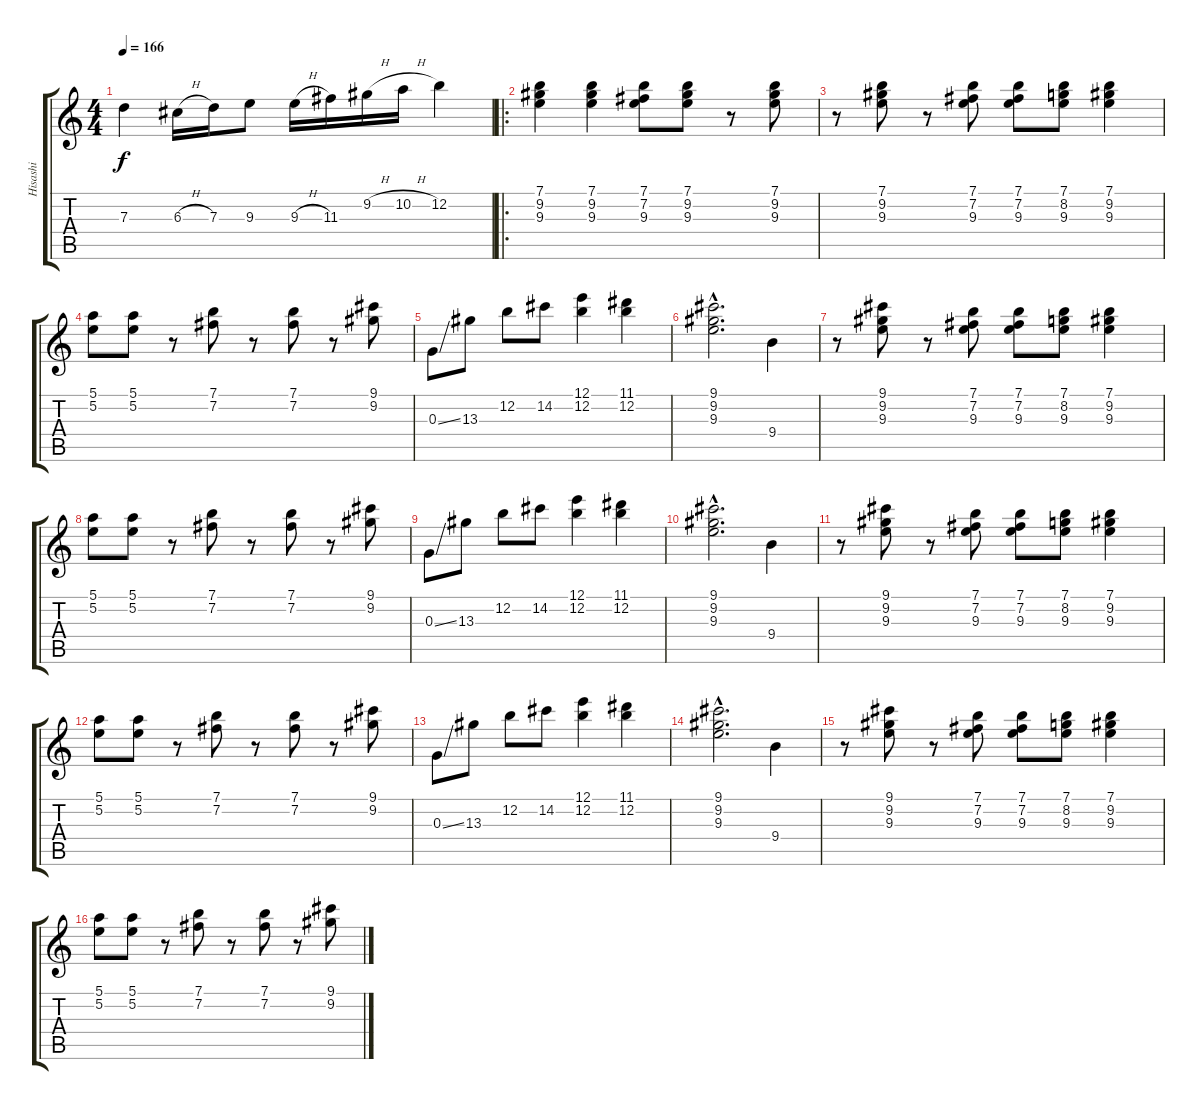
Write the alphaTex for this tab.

\track ("Hisashi" "Hisashi") {instrument overdrivenguitar}
\staff {score tabs}
\tuning (E4 B3 G3 D3 A2 E2) {hide}
\ts (4 4)
\tempo 166
\clef g2
\ks c
7.3.4{dy f volume 16} 6.3{h}.16 7.3.16 9.3.8 9.3{h}.16 11.3.16 9.2{h}.16 10.2{h}.16 12.2.4 |
\ro
(7.1 9.2 9.3).4{volume 16} (7.1 9.2 9.3).4 (7.1 7.2 9.3).8 (7.1 9.2 9.3).8 r.8 (7.1 9.2 9.3).8 |
r.8 (7.1 9.2 9.3).8 r.8 (7.1 7.2 9.3).8 (7.1 7.2 9.3).8 (7.1 8.2 9.3).8 (7.1 9.2 9.3).4 |
(5.1 5.2).8 (5.1 5.2).8 r.8 (7.1 7.2).8 r.8 (7.1 7.2).8 r.8 (9.1 9.2).8 |
0.3{ss}.8 13.3.8 12.2.8 14.2.8 (12.1 12.2).4{volume 16} (11.1 12.2).4{volume 16} |
(9.1{hac} 9.2{hac} 9.3{hac}).2{d} 9.4.4 |
r.8 (9.1 9.2 9.3).8 r.8 (7.1 7.2 9.3).8 (7.1 7.2 9.3).8 (7.1 8.2 9.3).8 (7.1 9.2 9.3).4 |
(5.1 5.2).8 (5.1 5.2).8 r.8 (7.1 7.2).8 r.8 (7.1 7.2).8 r.8 (9.1 9.2).8 |
0.3{ss}.8 13.3.8 12.2.8 14.2.8 (12.1 12.2).4{volume 16} (11.1 12.2).4{volume 16} |
(9.1{hac} 9.2{hac} 9.3{hac}).2{d} 9.4.4 |
r.8 (9.1 9.2 9.3).8 r.8 (7.1 7.2 9.3).8 (7.1 7.2 9.3).8 (7.1 8.2 9.3).8 (7.1 9.2 9.3).4 |
(5.1 5.2).8 (5.1 5.2).8 r.8 (7.1 7.2).8 r.8 (7.1 7.2).8 r.8 (9.1 9.2).8 |
0.3{ss}.8 13.3.8 12.2.8 14.2.8 (12.1 12.2).4{volume 16} (11.1 12.2).4{volume 16} |
(9.1{hac} 9.2{hac} 9.3{hac}).2{d} 9.4.4 |
r.8 (9.1 9.2 9.3).8 r.8 (7.1 7.2 9.3).8 (7.1 7.2 9.3).8 (7.1 8.2 9.3).8 (7.1 9.2 9.3).4 |
(5.1 5.2).8 (5.1 5.2).8 r.8 (7.1 7.2).8 r.8 (7.1 7.2).8 r.8 (9.1 9.2).8
